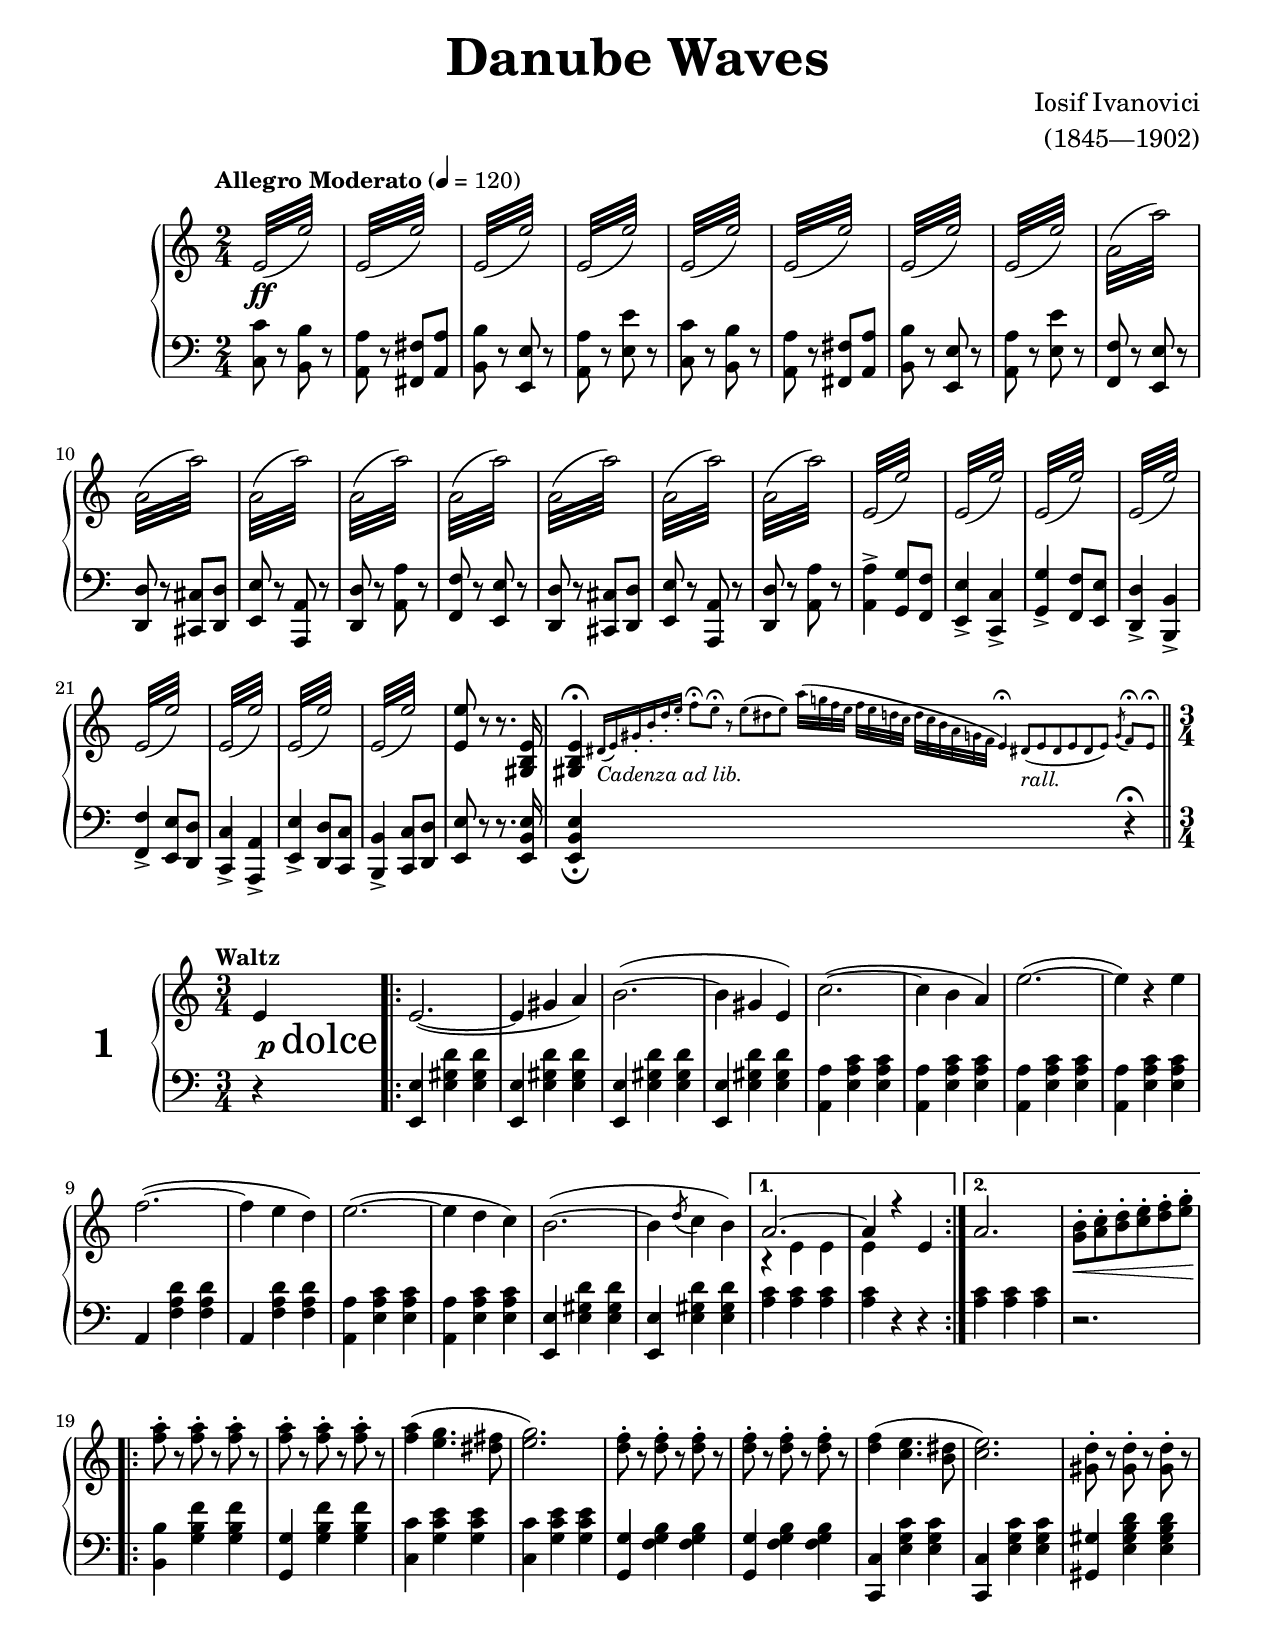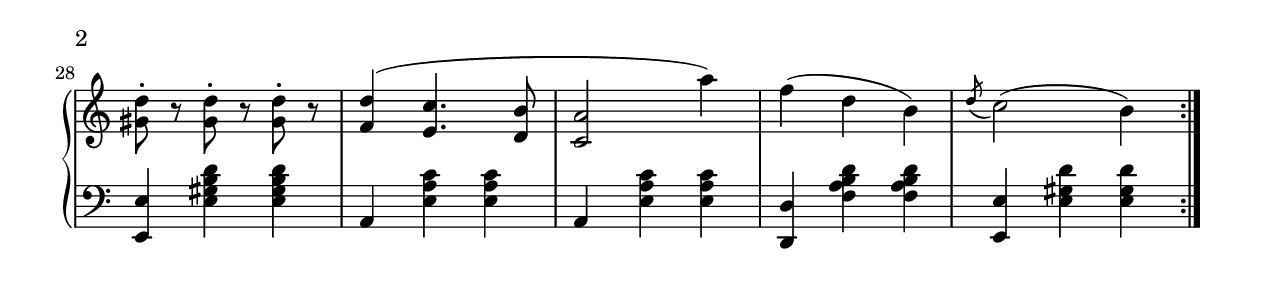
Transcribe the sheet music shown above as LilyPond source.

\version "2.20.0"
\include "articulate.ly"

\paper{
    #(set-paper-size "letter") 
    top-margin = 0.5\in
    bottom-margin = 0.5\in
    left-margin = 0.5\in
    right-margin = 0.5\in
}

#(set-global-staff-size 20)

PDolce = \tweak DynamicText.self-alignment-X #LEFT
#(make-dynamic-script
    (
        markup #:dynamic "p"
        #:italic "dolce"
    )
)

% ****************************** %
% VARIABLES %
% ****************************** %

% Intro, Right Hand

treme = \relative c' {
    \repeat tremolo 8 {e32( e'32)}
}

trema = \relative c'' {
    \repeat tremolo 8 {a32( a'32)}
}

% Score 1, Part 1, Left Hand

EDomSevMV = \relative c {
    <e e,>4 <e gis d'>4 <e gis d'>4
}

AMinSecInvDub = \relative c {
    a4 <e' a c>4 <e a c>4 
}

DMinOA = \relative c {
    a4 <f' a d>4 <f a d>4
}

AMinFinish = \relative c' {
    <c a>4 q4 q4
}

% Score 1, Part 2, Left Hand

GDomSevOB = \relative c' {
    <b b,>4 <g b f'>4 q4
}

GDomSevR = \relative c' {
    <g g,>4 <g b f'>4 q4
}

CIIndInv = \relative c' {
    <c c,>4 <e c g>4 q4
}

GDomSevIIIrdInv = \relative c' {
    <g g,>4 <f g b>4 q4
}

CFirstInv = \relative c {
    <c c,>4 <e g c>4 q4
}

EDomSevOGis = \relative c' {
    <gis gis,>4 <e gis b d>4 q4
}

EDomSev = \relative c {
    <e e,>4 <e gis b d>4 q4
}

AMinSecInv = \relative c' {
    <a a,>4 <e a c>4 q4
}

DMinSixIstInv = \relative c {
    <d d,>4 <f a b d>4 q4
}

% ****************************** %
% VOICES %
% ****************************** %

% Intro, Left Hand

sinintune = \relative c' {
    <c c,>8 r <b b,> r | <a a,>8 r <fis fis,> <a a,> |
    <b b,>8 r <e, e,> r | <a a,>8 r <e' e,> r |
}

sininteux = \relative c {
    <f f,>8 r <e e,> r | <d d,>8 r <cis cis,> <d d,> |
    <e e,>8 r <a, a,> r | <d d,>8 r <a' a,> r |
}

sinintois = \relative c' {
    <a  a,>4-> <g g,>8 <f f,> | <e e,>4-> <c c,>4-> |
    <g' g,>4-> <f f,>8 <e e,> | <d d,>4-> <b b,>4-> |
    <f' f,>4-> <e e,>8 <d d,> | <c c,>4-> <a a,>4-> |
    <e' e,>4-> <d d,>8 <c c,> | <b b,>4-> <c c,>8 <d d,> |
    <e e,>8 r8 r8. <e b e,>16 |
}

% Score 1, Part 1, Right Hand

dexuneone = \relative c' {
    e2.~( | e4 gis a) | b2.~( | b4 gis e) |
    c'2.~( | c4 b a) | e'2.~( | e4) r e |
    f2.~( | f4 e d) | e2.~( | e4 d c) |
    b2.~( | b4 \acciaccatura d8 c4 b) |
}

% Score 1, Part 2, Right Hand

dexunetwo = \relative c''' {
    <a f>8-. r q-. r q-. r | q8-. r q-. r q-. r |
    <a f>4( <g e>4. <fis dis>8 | <g e>2.) |
    <f d>8-. r q-. r q-. r | q8-. r q-. r q-. r |
    <f d>4( <e c>4. <dis b>8 | <e c>2.) |
    <d gis,>8-. r q-. r q-. r | \pageBreak
    q8-. r q-. r q-. r | <d f,>4( <c e,>4. <b d,>8 | 
    <a c,>2 a'4) | f4( d b) | \acciaccatura d8 c2( b4) |
}

% ****************************** %
% SUB COMBINATION %
% ****************************** %

dexintro = \relative c' {
    \repeat tremolo 8 {e32\ff ( e'32)}
    \treme \treme \treme \treme \treme \treme \treme
    \trema \break \trema \trema \trema \trema \trema \trema \trema
    \treme \treme \treme \treme \break \treme \treme \treme \treme
    <e, e'>8 r8 r8. <e b gis>16 
    \cadenzaOn
    <e b gis>4\fermata
    \magnifyMusic 0.63 {
        \override Score.SpacingSpanner.spacing-increment = #(* 1.2 0.63)
        dis16_\markup {\italic \fontsize #3 "Cadenza ad lib."}([ e) gis-. b-. d-. e-.]
        f8\fermata[ e\fermata] r e([ dis e)] a32([ g! f e] f[ e d! c]
        d_[ c b a g! f] e4\fermata) dis!8([_\markup{\italic \fontsize #3 "rall."} 
        e dis e dis e)] \acciaccatura g8 f8\fermata[ e\fermata]
    }
    \cadenzaOff
}

sinintro = \relative c' {
    \sinintune \sinintune
    \sininteux \sininteux
    \sinintois
    \cadenzaOn
    <e, b e,>4_\fermata
    s1 s1 s2 s16
    r4\fermata
    \cadenzaOff
}

dexune = \relative c' {
    \clef treble
    \key a \minor
    \time 3/4
    \tempo "Waltz"

    \partial 4 e4_\PDolce |
    \repeat volta 2 {
        \dexuneone
    }
    \alternative {
        \relative c'' {
            <<
            {a2.~ | a4 r e}
            \\
            {r4 e e | e s2}
            >>
        }
        \relative c'' {
            a2. | <b g>8^.\< <c a>^. <d b>^. <e c>^. <f d>^. <g e>^.\!
        }
    }
    \repeat volta 2 {
        \dexunetwo
    }
}

sinune = \relative c' {
    \clef bass
    \key a \minor
    \time 3/4

    \partial 4 r4 |
    \repeat volta 2 {
        \repeat unfold 4 {\EDomSevMV | }
        \repeat unfold 4 {\AMinSecInv | }
        \DMinOA | \DMinOA | \AMinSecInv 
        \AMinSecInv | \EDomSevMV | \EDomSevMV
    }
    \alternative {
        {\AMinFinish | <c a>4 r4 r4}
        {\AMinFinish | r2.}
    }
    \repeat volta 2 {
        \GDomSevOB | \GDomSevR | \CIIndInv | \CIIndInv |
        \GDomSevIIIrdInv | \GDomSevIIIrdInv |
        \CFirstInv | \CFirstInv | \EDomSevOGis | \EDomSev |
        \AMinSecInvDub | \AMinSecInvDub |
        \DMinSixIstInv | \EDomSevMV
    }
}

% ****************************** %
% COMBINATION %
% ****************************** %

\book{
    \paper{
        #(set-paper-size "letter")
    }
    \header {
        title = \markup { \fontsize #3 "Danube Waves"}
        composer = \markup { \fontsize #1 "Iosif Ivanovici"}
        arranger = \markup { \fontsize #1 "(1845—1902)"}
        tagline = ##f
    }
    \score{
        \layout{}
        \new PianoStaff <<
            \new Staff = "dexterint" {
                \clef treble
                \key a \minor
                \time 2/4
                \tempo "Allegro Moderato" 4 = 120

                \dexintro

                \bar "||" \time 3/4
            }
            \new Staff = "sinisterint" {
                \clef bass
                \key c \major
                \time 2/4

                \sinintro
            }
        >>
    }
    \score{
        \layout{}
        \new PianoStaff \with {
            instrumentName = \markup{
                \bold \fontsize #5 "1"
            }
        } <<
            \new Staff = "dexterune" \dexune
            \new Staff = "sinisterune" \sinune
        >>
    }
}